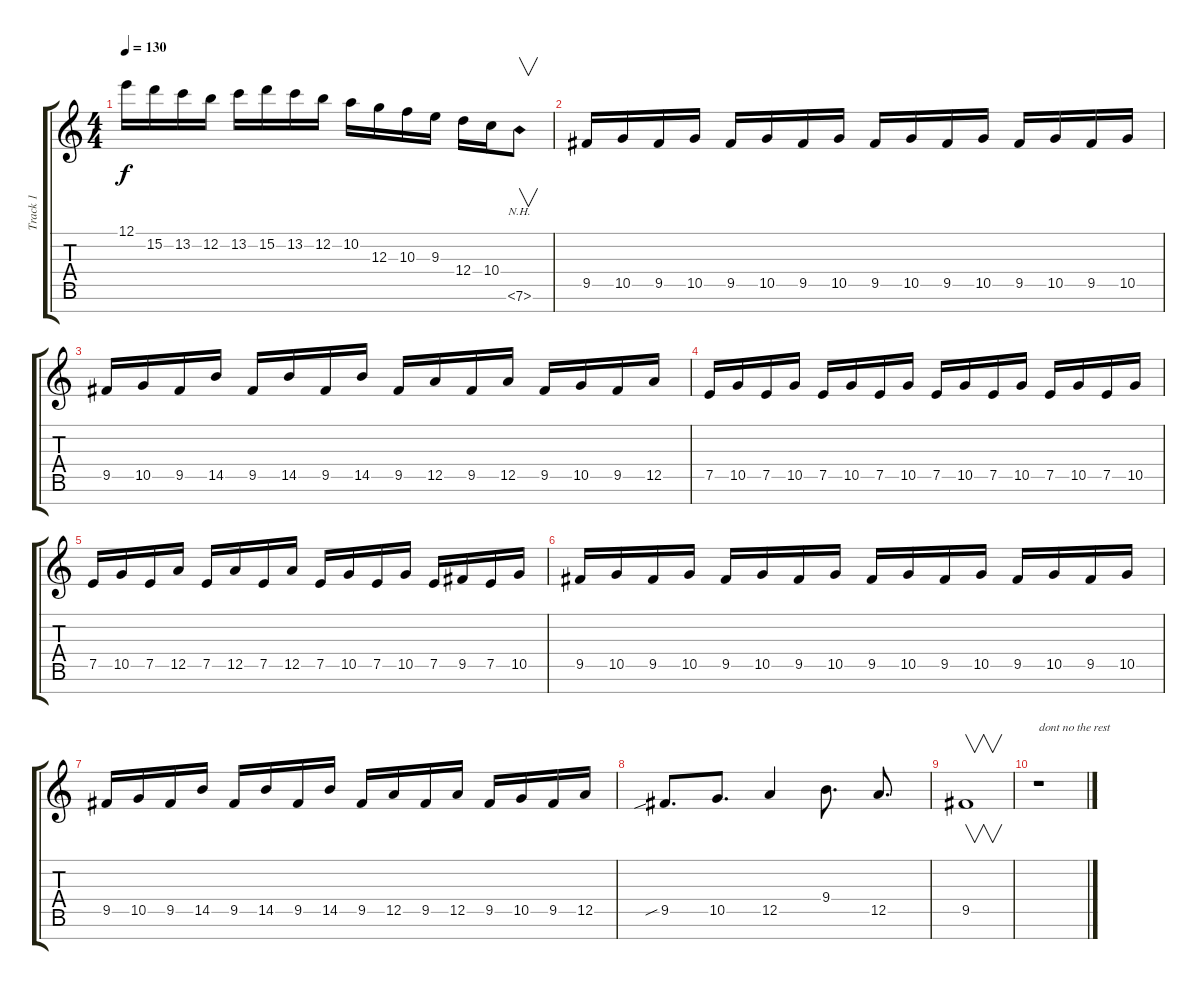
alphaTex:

\track ("Track 1" "Track 1") {instrument distortionguitar}
\staff {score tabs}
\tuning (E4 B3 G3 D3 A2 E2 B1) {hide}
\ts (4 4)
\tempo 130
\clef g2
\ks c
12.1.16{dy f} 15.2.16 13.2.16 12.2.16 13.2.16 15.2.16 13.2.16 12.2.16 10.2.16 12.3.16 10.3.16 9.3.16 12.4.16 10.4.16 7.6{nh}.8{v} |
9.5.16 10.5.16 9.5.16 10.5.16 9.5.16 10.5.16 9.5.16 10.5.16 9.5.16 10.5.16 9.5.16 10.5.16 9.5.16 10.5.16 9.5.16 10.5.16 |
9.5.16 10.5.16 9.5.16 14.5.16 9.5.16 14.5.16 9.5.16 14.5.16 9.5.16 12.5.16 9.5.16 12.5.16 9.5.16 10.5.16 9.5.16 12.5.16 |
7.5.16 10.5.16 7.5.16 10.5.16 7.5.16 10.5.16 7.5.16 10.5.16 7.5.16 10.5.16 7.5.16 10.5.16 7.5.16 10.5.16 7.5.16 10.5.16 |
7.5.16 10.5.16 7.5.16 12.5.16 7.5.16 12.5.16 7.5.16 12.5.16 7.5.16 10.5.16 7.5.16 10.5.16 7.5.16 9.5.16 7.5.16 10.5.16 |
9.5.16 10.5.16 9.5.16 10.5.16 9.5.16 10.5.16 9.5.16 10.5.16 9.5.16 10.5.16 9.5.16 10.5.16 9.5.16 10.5.16 9.5.16 10.5.16 |
9.5.16 10.5.16 9.5.16 14.5.16 9.5.16 14.5.16 9.5.16 14.5.16 9.5.16 12.5.16 9.5.16 12.5.16 9.5.16 10.5.16 9.5.16 12.5.16 |
9.5{sib}.8{d} 10.5.8{d} 12.5.4 9.4.8{d} 12.5.8{d} |
9.5.1{v} |
r.1{txt "dont no the rest"}
